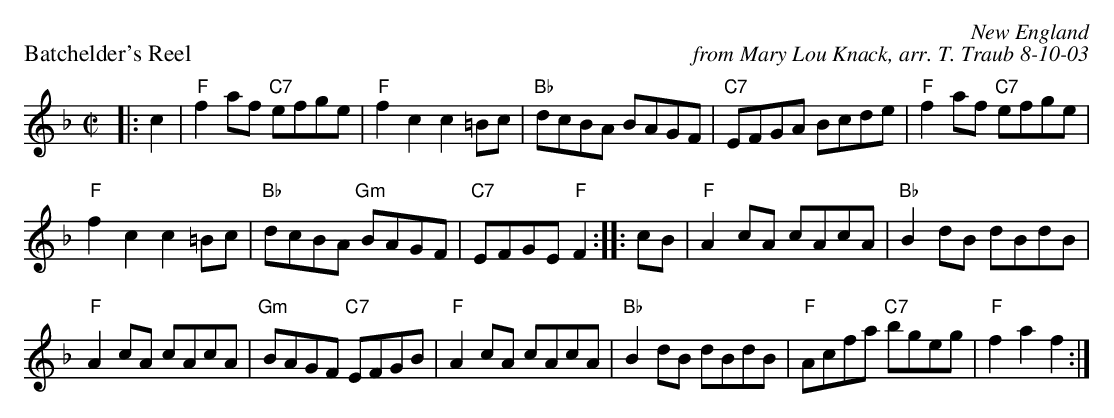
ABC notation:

X:1
P: Batchelder's Reel
C: New England
C: from Mary Lou Knack, arr. T. Traub 8-10-03
M: C|
K: F
|: c2| "F"f2af "C7"efge| "F"f2c2 c2=Bc| "Bb"dcBA BAGF| "C7"EFGA Bcde|"F"f2af "C7"efge|
"F"f2c2 c2=Bc| "Bb"dcBA "Gm"BAGF| "C7"EFGE "F"F2 :||: cB |"F"A2cA cAcA| "Bb"B2dB dBdB|
"F"A2cA cAcA| "Gm"BAGF "C7"EFGB|"F"A2cA cAcA| "Bb"B2dB dBdB| "F"Acfa "C7"bgeg| "F"f2 a2 f2 :|
